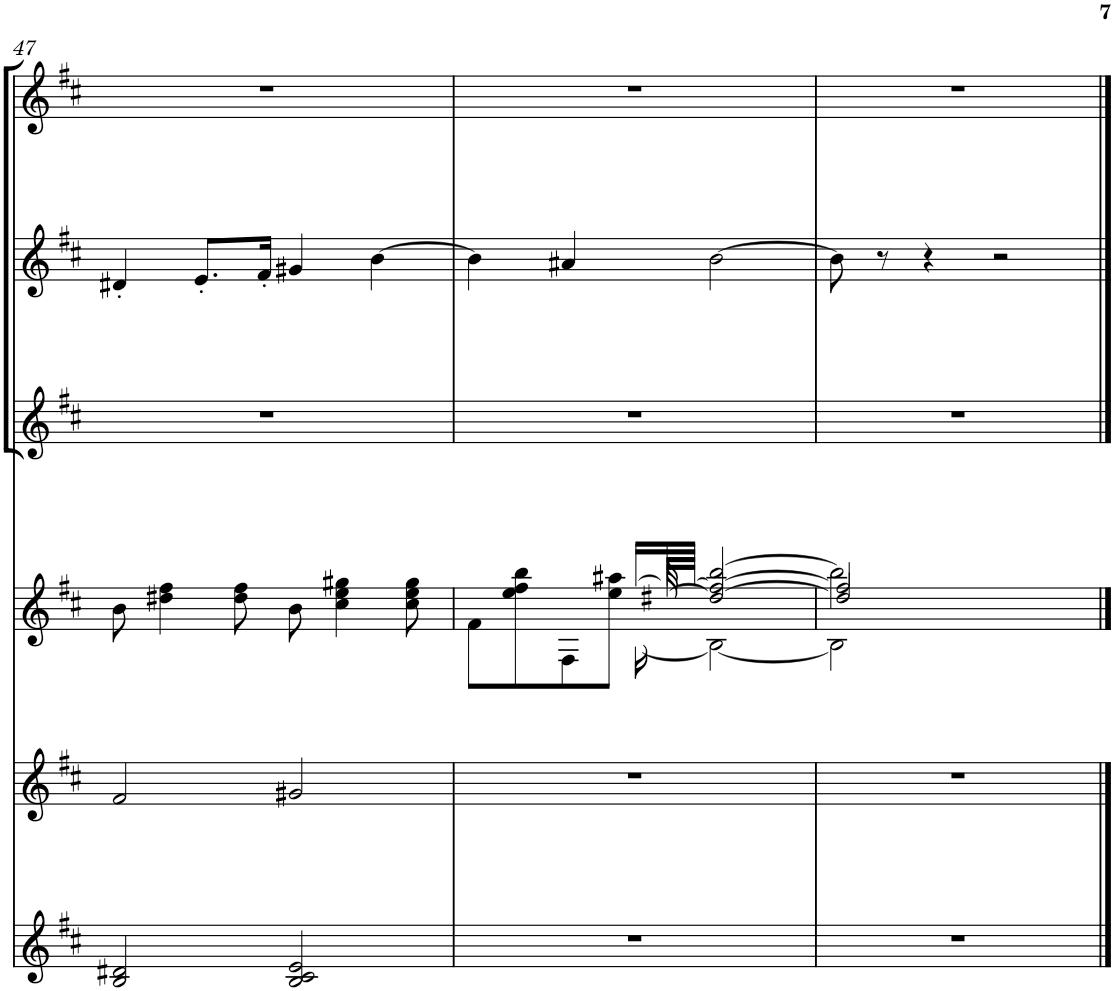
**kern	**kern	**kern	**kern	**kern	**kern
*part5	*part5	*part4	*part3	*part2	*part1
*staff6	*staff5	*staff4	*staff3	*staff2	*staff1
*I"Piano	*	*I"Piano	*I"Piano	*I"Piano	*I"Piano
*I'Pno	*	*I'Pno	*I'Pno	*I'Pno	*I'Pno
!!LO:PB:g=z
*clefG2	*clefG2	*clefG2	*clefG2	*clefG2	*clefG2
*k[f#c#]	*k[f#c#]	*k[f#c#]	*k[f#c#]	*k[f#c#]	*k[f#c#]
*M4/4	*M4/4	*M4/4	*M4/4	*M4/4	*M4/4
=47	=47	=47	=47	=47	=47
2B/ 2d#X/	2f#/	8b\	1r	4d#X'/	1r
.	.	4dd#X\ 4ff#\	.	.	.
.	.	.	.	8.e'/L	.
.	.	8dd#\ 8ff#\	.	.	.
.	.	.	.	16f#'/Jk	.
2B/ 2c#/ 2e/	2g#X/	8b\	.	4g#X/	.
.	.	4cc#\ 4ee\ 4gg#X\	.	.	.
.	.	.	.	[4b\	.
.	.	8cc#\ 8ee\ 8gg#\	.	.	.
=48	=48	=48	=48	=48	=48
*	*	*^	*	*	*
*	*	*	*^	*	*	*
*	*	*	*	*^	*	*	*
1r	1r	4ryy	8f#\L	4ryy	4ryy	1r	4b\]	1r
.	.	.	8ee\ 8ff#\ 8bb\	.	.	.	.	.
.	.	8ryy	8F#\	8ryy	8ryy	.	4a#X/	.
.	.	[16.ff#/LL	8ee\ 8aa#X\J	16ryy	16ryy	.	.	.
.	.	.	.	32ryy	[16B\	.	.	.
.	.	64ff#/LL]	.	[32dd#X/	.	.	.	.
.	.	[64ff#/JJJJ	.	.	.	.	.	.
.	.	2ff#/_	[2bb/	2dd#/_	2B\_	.	[2b\	.
=49	=49	=49	=49	=49	=49	=49	=49	=49
1r	1r	2ff#/]	2bb\]	2dd#/]	2B\]	1r	8b\]	1r
.	.	.	.	.	.	.	8r	.
.	.	.	.	.	.	.	4r	.
.	.	2ryy	2ryy	2ryy	2ryy	.	2r	.
*	*	*v	*v	*v	*v	*	*	*
==	==	==	==	==	==
*-	*-	*-	*-	*-	*-
